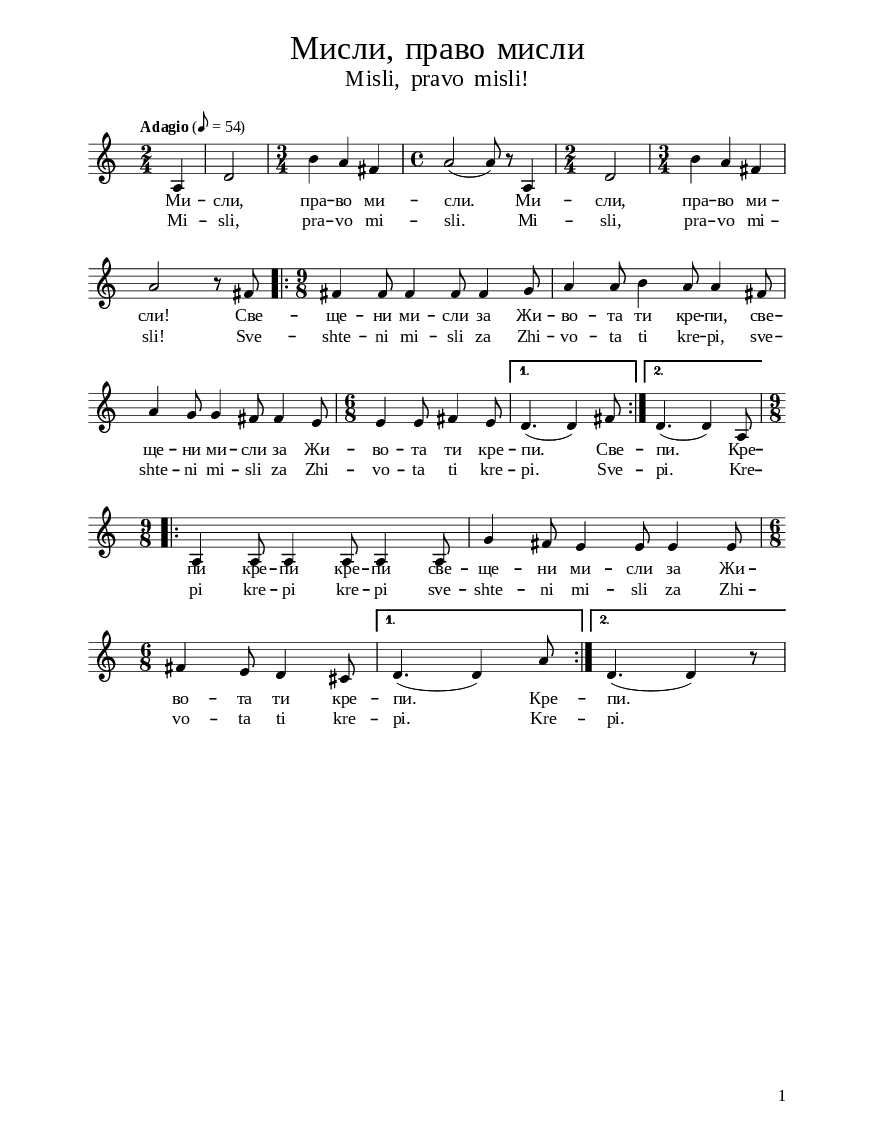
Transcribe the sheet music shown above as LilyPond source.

\version "2.18.2"

\paper {
  #(set-paper-size "a5")
}

\bookpart {
\paper {
  print-all-headers = ##t
  print-page-number = ##t 
  print-first-page-number = ##t
  
  % put page numbers on the bottom
  oddHeaderMarkup = \markup ""
  evenHeaderMarkup = \markup ""
  oddFooterMarkup = \markup
    \fill-line {
      ""
      \on-the-fly #print-page-number-check-first \fromproperty #'page:page-number-string
    }
  evenFooterMarkup = \markup
    \fill-line {
      \on-the-fly #print-page-number-check-first \fromproperty #'page:page-number-string
      ""
    }

  left-margin = 1.5\cm
  right-margin = 1.5\cm
  top-margin = 1.6\cm
  bottom-margin = 1.2\cm
  ragged-bottom = ##t % do not spread the staves to fill the whole vertical space

  % change lyrics and titles font (affects notes also)
  fonts = 
    #(make-pango-font-tree
     "Times New Roman"
     "DejaVu Sans"
     "DejaVu Sans Mono"
     (/ (* staff-height pt) 3.6))
  
  % change distance between staves
  system-system-spacing =
    #'((basic-distance . 12)
       (minimum-distance . 6)
       (padding . 1)
       (stretchability . 12))
}

\header {
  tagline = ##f
}

\score{
  \layout { 
    indent = 0.0\cm % remove first line indentation
    ragged-last = ##f % do spread last line to fill the whole space
    \context {
      \Score
      \omit BarNumber %remove bar numbers
    } % context
    
    \context { % change staff size
      \Staff
      fontSize = #+0 % affects notes size only 
      \override StaffSymbol #'staff-space = #(magstep -3)
      \override StaffSymbol #'thickness = #0.5
      \override BarLine #'hair-thickness = #1     
      %\override StaffSymbol #'ledger-line-thickness = #'(0 . 0)
    }
    
    \context { % adjust space between staff and lyrics and between the two lyric lines
      \Lyrics
      \override VerticalAxisGroup.nonstaff-relatedstaff-spacing = #'((basic-distance . 4.5))
      \override VerticalAxisGroup.nonstaff-nonstaff-spacing = #'((minimum-distance . 2))
    }
  } % layout


  \new Voice \absolute  {
    \clef treble
    \key c \major
    \time 2/4 
    %\tempo "Moderato" 8 = 160
    \tempo \markup { % make tempo note smaller
      \concat { "Adagio" \normal-text { " (" }
          \teeny \general-align #Y #DOWN \note #"8" #0.8
          \normal-text { " = 54)" }
      }
    }
    \partial 4
    \autoBeamOff  
	
	 a4 | d'2 | \time 3/4 b'4 a' fis' | \time 4/4 a'2 ( a'8 ) r8 a4 | \time 2/4 d'2 | \time 3/4 b'4 a'4 fis'4 \break
 
 a'2 r8 fis'8 | \repeat volta 2 {  \time 9/8 fis'4 fis'8 fis'4 fis'8 fis'4 g'8 | a'4 a'8 b'4 a'8 a'4 fis'8 | \break
 
 a'4 g'8 g'4 fis'8 fis'4 e'8 | \time 6/8 e'4 e'8 fis'4 e'8 | } \alternative { {d'4. (d'4 ) fis'8 } 
  
{d'4. (d'4) a8 | } } \break \repeat volta 2 {  \time 9/8 a4 a8 a4 a8 a4 a8 | g'4 fis'8 e'4 e'8 e'4 e'8 | \break 

\time 6/8  fis'4 e'8 d'4 cis'8 | } \alternative { { d'4. ( d'4 ) a'8 } { d'4. ( d'4 )  r8 } }
   
  }
  
  \addlyrics { 
    Ми -- сли, пра -- во ми -- сли. Ми -- сли, пра -- во ми -- сли! 
                    
Све -- ще -- ни ми -- сли за Жи -- во -- та ти кре -- пи, све -- ще -- ни ми -- сли за Жи -- во -- та ти кре -- пи. Све -- пи. Кре -- пи кре -- пи

кре -- пи све -- ще -- ни ми -- сли за Жи -- во -- та ти кре -- пи.  Кре -- пи.
  }

  \addlyrics {
   Mi -- sli, pra -- vo mi -- sli. Mi -- sli, pra -- vo mi -- sli! 
                    
Sve -- shte -- ni mi -- sli za Zhi -- vo -- ta ti kre -- pi, sve -- shte -- ni mi -- sli za Zhi -- vo -- ta ti kre -- pi. Sve -- pi. Kre -- pi kre -- pi

kre -- pi sve -- shte -- ni mi -- sli za Zhi -- vo -- ta ti kre -- pi.  Kre -- pi.
    
  }

  \header {
    title = \markup \column \normal-text \fontsize #2.5 { 
              \center-align
              \line { Мисли, право мисли }
              \vspace #-0.6
              \center-align
              \line \fontsize #-3 { Misli, pravo misli! }
              \vspace #-0.8
              \center-align
              \line \fontsize #-3 { " " }
            }
  }
  
  \midi{}
} % score



\pageBreak

% include foreign translation(s) of the song
\version "2.18.2"

\markup \fill-line { \fontsize #6 "Denke, denke gerade" }
\markup \null
\markup \null
\markup \fontsize #+2.5 {
    \hspace #10
    \override #'(baseline-skip . 2)
    
        \column {
     \line { " " }      
      \line { " " Denke! Denke gerade! }

 \line { " " Stütze heilige Gedanken für das Leben!} 
 \line { " " Stütze heilige Gedanken für das Leben!}
      
       
    }
    
    
}


} % bookpart
